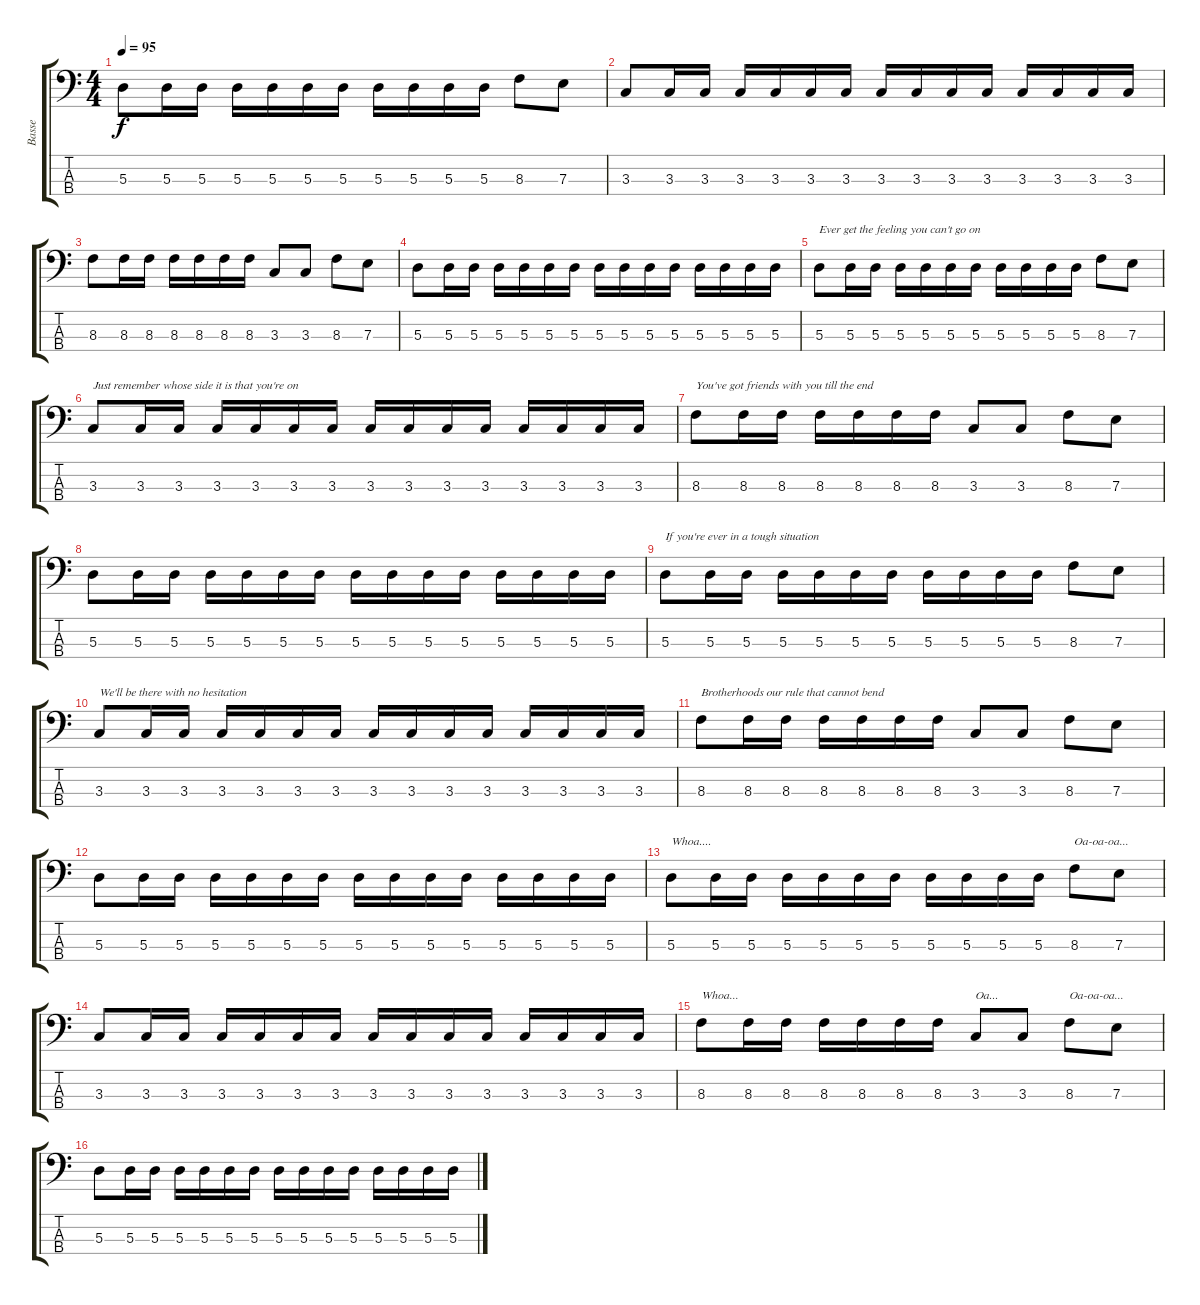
\track ("Basse" "Basse") {instrument electricbasspick}
\staff {score tabs}
\tuning (G2 D2 A1 E1) {hide}
\ts (4 4)
\tempo 95
\clef f4
\ks c
5.3.8{dy f} 5.3.16 5.3.16 5.3.16 5.3.16 5.3.16 5.3.16 5.3.16 5.3.16 5.3.16 5.3.16 8.3.8 7.3.8 |
3.3.8 3.3.16 3.3.16 3.3.16 3.3.16 3.3.16 3.3.16 3.3.16 3.3.16 3.3.16 3.3.16 3.3.16 3.3.16 3.3.16 3.3.16 |
8.3.8 8.3.16 8.3.16 8.3.16 8.3.16 8.3.16 8.3.16 3.3.8 3.3.8 8.3.8 7.3.8 |
5.3.8 5.3.16 5.3.16 5.3.16 5.3.16 5.3.16 5.3.16 5.3.16 5.3.16 5.3.16 5.3.16 5.3.16 5.3.16 5.3.16 5.3.16 |
5.3.8{txt "Ever get the feeling you can't go on"} 5.3.16 5.3.16 5.3.16 5.3.16 5.3.16 5.3.16 5.3.16 5.3.16 5.3.16 5.3.16 8.3.8 7.3.8 |
3.3.8{txt "Just remember whose side it is that you're on"} 3.3.16 3.3.16 3.3.16 3.3.16 3.3.16 3.3.16 3.3.16 3.3.16 3.3.16 3.3.16 3.3.16 3.3.16 3.3.16 3.3.16 |
8.3.8{txt "You've got friends with you till the end"} 8.3.16 8.3.16 8.3.16 8.3.16 8.3.16 8.3.16 3.3.8 3.3.8 8.3.8 7.3.8 |
5.3.8 5.3.16 5.3.16 5.3.16 5.3.16 5.3.16 5.3.16 5.3.16 5.3.16 5.3.16 5.3.16 5.3.16 5.3.16 5.3.16 5.3.16 |
5.3.8{txt "If you're ever in a tough situation"} 5.3.16 5.3.16 5.3.16 5.3.16 5.3.16 5.3.16 5.3.16 5.3.16 5.3.16 5.3.16 8.3.8 7.3.8 |
3.3.8{txt "We'll be there with no hesitation"} 3.3.16 3.3.16 3.3.16 3.3.16 3.3.16 3.3.16 3.3.16 3.3.16 3.3.16 3.3.16 3.3.16 3.3.16 3.3.16 3.3.16 |
8.3.8{txt "Brotherhoods our rule that cannot bend"} 8.3.16 8.3.16 8.3.16 8.3.16 8.3.16 8.3.16 3.3.8 3.3.8 8.3.8 7.3.8 |
5.3.8 5.3.16 5.3.16 5.3.16 5.3.16 5.3.16 5.3.16 5.3.16 5.3.16 5.3.16 5.3.16 5.3.16 5.3.16 5.3.16 5.3.16 |
5.3.8{txt "Whoa...."} 5.3.16 5.3.16 5.3.16 5.3.16 5.3.16 5.3.16 5.3.16 5.3.16 5.3.16 5.3.16 8.3.8{txt "Oa-oa-oa..."} 7.3.8 |
3.3.8 3.3.16 3.3.16 3.3.16 3.3.16 3.3.16 3.3.16 3.3.16 3.3.16 3.3.16 3.3.16 3.3.16 3.3.16 3.3.16 3.3.16 |
8.3.8{txt "Whoa..."} 8.3.16 8.3.16 8.3.16 8.3.16 8.3.16 8.3.16 3.3.8{txt "Oa..."} 3.3.8 8.3.8{txt "Oa-oa-oa..."} 7.3.8 |
5.3.8 5.3.16 5.3.16 5.3.16 5.3.16 5.3.16 5.3.16 5.3.16 5.3.16 5.3.16 5.3.16 5.3.16 5.3.16 5.3.16 5.3.16
